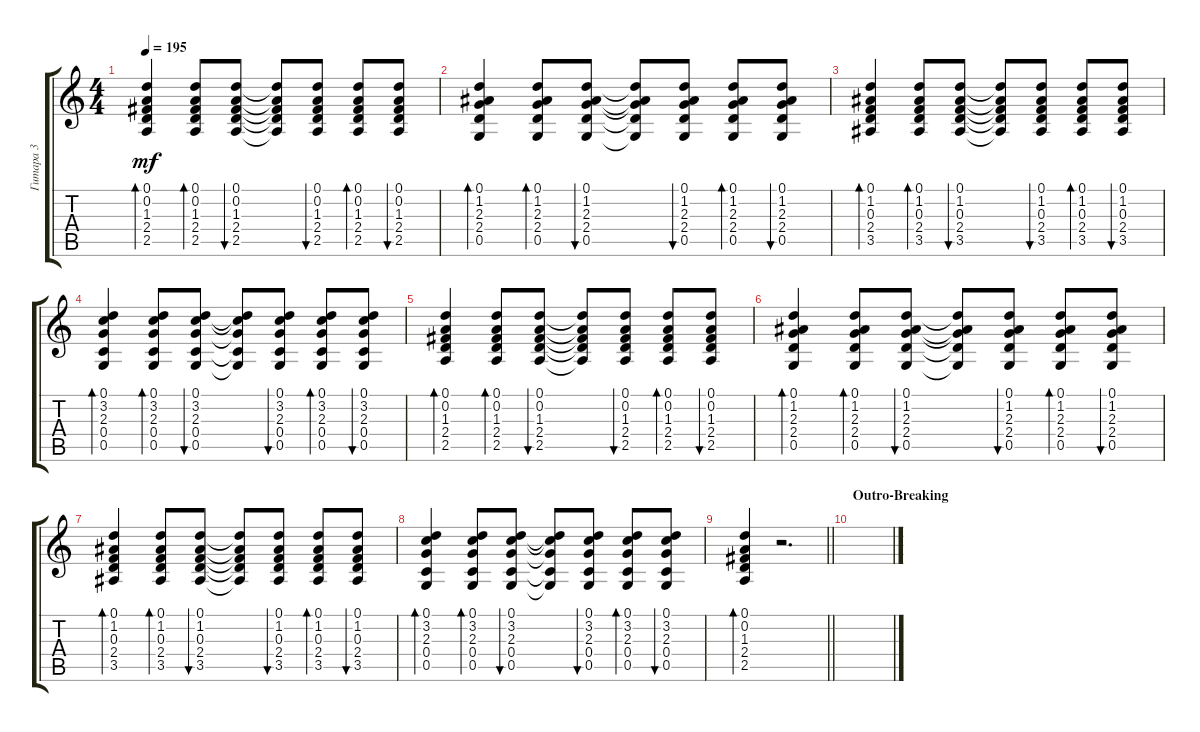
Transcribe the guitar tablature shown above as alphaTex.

\track ("Гитара 3" "Гитара 3") {instrument acousticguitarsteel}
\staff {score tabs}
\tuning (D4 A3 F3 C3 G2 D2) {hide}
\ts (4 4)
\tempo 195
\clef g2
\ks c
(0.1 0.2 1.3 2.4 2.5).4{bd 60 dy mf} (0.1 0.2 1.3 2.4 2.5).8{bd 60} (0.1 0.2 1.3 2.4 2.5).8{bu 60} (0.1{t} 0.2{t} 1.3{t} 2.4{t} 2.5{t}).8 (0.1 0.2 1.3 2.4 2.5).8{bu 60} (0.1 0.2 1.3 2.4 2.5).8{bd 60} (0.1 0.2 1.3 2.4 2.5).8{bu 60} |
(0.1 1.2 2.3 2.4 0.5).4{bd 60} (0.1 1.2 2.3 2.4 0.5).8{bd 60} (0.1 1.2 2.3 2.4 0.5).8{bu 60} (0.1{t} 1.2{t} 2.3{t} 2.4{t} 0.5{t}).8 (0.1 1.2 2.3 2.4 0.5).8{bu 60} (0.1 1.2 2.3 2.4 0.5).8{bd 60} (0.1 1.2 2.3 2.4 0.5).8{bu 60} |
(0.1 1.2 0.3 2.4 3.5).4{bd 60} (0.1 1.2 0.3 2.4 3.5).8{bd 60} (0.1 1.2 0.3 2.4 3.5).8{bu 60} (0.1{t} 1.2{t} 0.3{t} 2.4{t} 3.5{t}).8 (0.1 1.2 0.3 2.4 3.5).8{bu 60} (0.1 1.2 0.3 2.4 3.5).8{bd 60} (0.1 1.2 0.3 2.4 3.5).8{bu 60} |
(0.1 3.2 2.3 0.4 0.5).4{bd 60} (0.1 3.2 2.3 0.4 0.5).8{bd 60} (0.1 3.2 2.3 0.4 0.5).8{bu 60} (0.1{t} 3.2{t} 2.3{t} 0.4{t} 0.5{t}).8 (0.1 3.2 2.3 0.4 0.5).8{bu 60} (0.1 3.2 2.3 0.4 0.5).8{bd 60} (0.1 3.2 2.3 0.4 0.5).8{bu 60} |
(0.1 0.2 1.3 2.4 2.5).4{bd 60} (0.1 0.2 1.3 2.4 2.5).8{bd 60} (0.1 0.2 1.3 2.4 2.5).8{bu 60} (0.1{t} 0.2{t} 1.3{t} 2.4{t} 2.5{t}).8 (0.1 0.2 1.3 2.4 2.5).8{bu 60} (0.1 0.2 1.3 2.4 2.5).8{bd 60} (0.1 0.2 1.3 2.4 2.5).8{bu 60} |
(0.1 1.2 2.3 2.4 0.5).4{bd 60} (0.1 1.2 2.3 2.4 0.5).8{bd 60} (0.1 1.2 2.3 2.4 0.5).8{bu 60} (0.1{t} 1.2{t} 2.3{t} 2.4{t} 0.5{t}).8 (0.1 1.2 2.3 2.4 0.5).8{bu 60} (0.1 1.2 2.3 2.4 0.5).8{bd 60} (0.1 1.2 2.3 2.4 0.5).8{bu 60} |
(0.1 1.2 0.3 2.4 3.5).4{bd 60} (0.1 1.2 0.3 2.4 3.5).8{bd 60} (0.1 1.2 0.3 2.4 3.5).8{bu 60} (0.1{t} 1.2{t} 0.3{t} 2.4{t} 3.5{t}).8 (0.1 1.2 0.3 2.4 3.5).8{bu 60} (0.1 1.2 0.3 2.4 3.5).8{bd 60} (0.1 1.2 0.3 2.4 3.5).8{bu 60} |
(0.1 3.2 2.3 0.4 0.5).4{bd 60} (0.1 3.2 2.3 0.4 0.5).8{bd 60} (0.1 3.2 2.3 0.4 0.5).8{bu 60} (0.1{t} 3.2{t} 2.3{t} 0.4{t} 0.5{t}).8 (0.1 3.2 2.3 0.4 0.5).8{bu 60} (0.1 3.2 2.3 0.4 0.5).8{bd 60} (0.1 3.2 2.3 0.4 0.5).8{bu 60} |
\barLineRight lightlight
(0.1 0.2 1.3 2.4 2.5).4{bd 60} r.2{d} |
\section ("" "Outro-Breaking")
